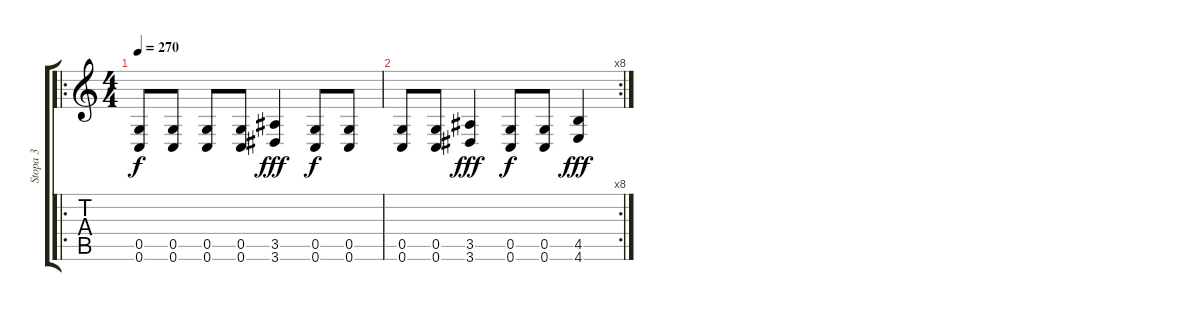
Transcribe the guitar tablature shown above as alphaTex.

\track ("Stopa 3" "Stopa 3") {instrument electricbasspick}
\staff {score tabs}
\tuning (D4 A3 F3 C3 G2 C2) {hide}
\ro
\ts (4 4)
\tempo 270
\clef g2
\ks c
(0.5 0.6).8{dy f} (0.5 0.6).8 (0.5 0.6).8 (0.5 0.6).8 (3.5 3.6).4{dy fff} (0.5 0.6).8{dy f} (0.5 0.6).8 |
\rc 8
(0.5 0.6).8 (0.5 0.6).8 (3.5 3.6).4{dy fff} (0.5 0.6).8{dy f} (0.5 0.6).8 (4.5 4.6).4{dy fff}
